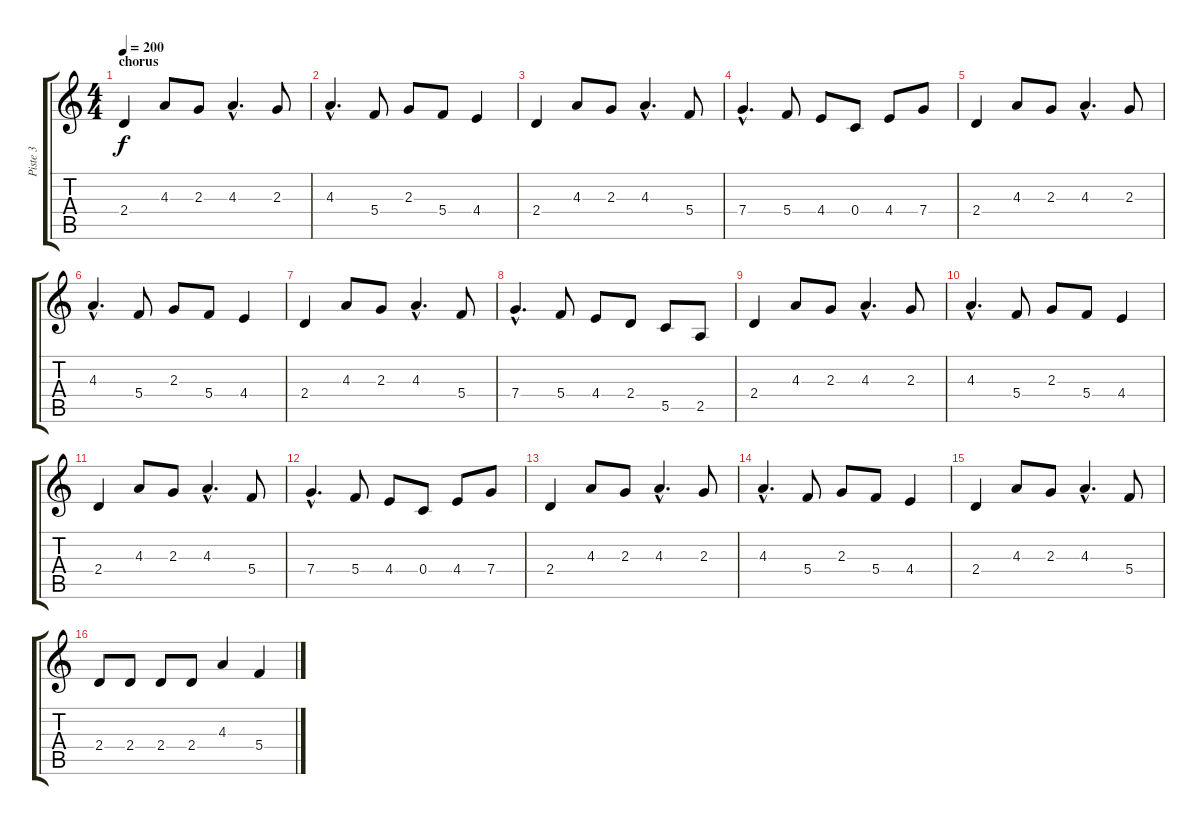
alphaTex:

\track ("Piste 3" "Piste 3") {instrument distortionguitar}
\staff {score tabs}
\tuning (D4 A3 F3 C3 G2 D2) {hide}
\ts (4 4)
\section ("" "chorus")
\tempo 200
\clef g2
\ks c
2.4.4{dy f} 4.3.8 2.3.8 4.3{hac}.4{d} 2.3.8 |
4.3{hac}.4{d} 5.4.8 2.3.8 5.4.8 4.4.4 |
2.4.4 4.3.8 2.3.8 4.3{hac}.4{d} 5.4.8 |
7.4{hac}.4{d} 5.4.8 4.4.8 0.4.8 4.4.8 7.4.8 |
2.4.4 4.3.8 2.3.8 4.3{hac}.4{d} 2.3.8 |
4.3{hac}.4{d} 5.4.8 2.3.8 5.4.8 4.4.4 |
2.4.4 4.3.8 2.3.8 4.3{hac}.4{d} 5.4.8 |
7.4{hac}.4{d} 5.4.8 4.4.8 2.4.8 5.5.8 2.5.8 |
2.4.4 4.3.8 2.3.8 4.3{hac}.4{d} 2.3.8 |
4.3{hac}.4{d} 5.4.8 2.3.8 5.4.8 4.4.4 |
2.4.4 4.3.8 2.3.8 4.3{hac}.4{d} 5.4.8 |
7.4{hac}.4{d} 5.4.8 4.4.8 0.4.8 4.4.8 7.4.8 |
2.4.4 4.3.8 2.3.8 4.3{hac}.4{d} 2.3.8 |
4.3{hac}.4{d} 5.4.8 2.3.8 5.4.8 4.4.4 |
2.4.4 4.3.8 2.3.8 4.3{hac}.4{d} 5.4.8 |
2.4.8 2.4.8 2.4.8 2.4.8 4.3.4 5.4.4
